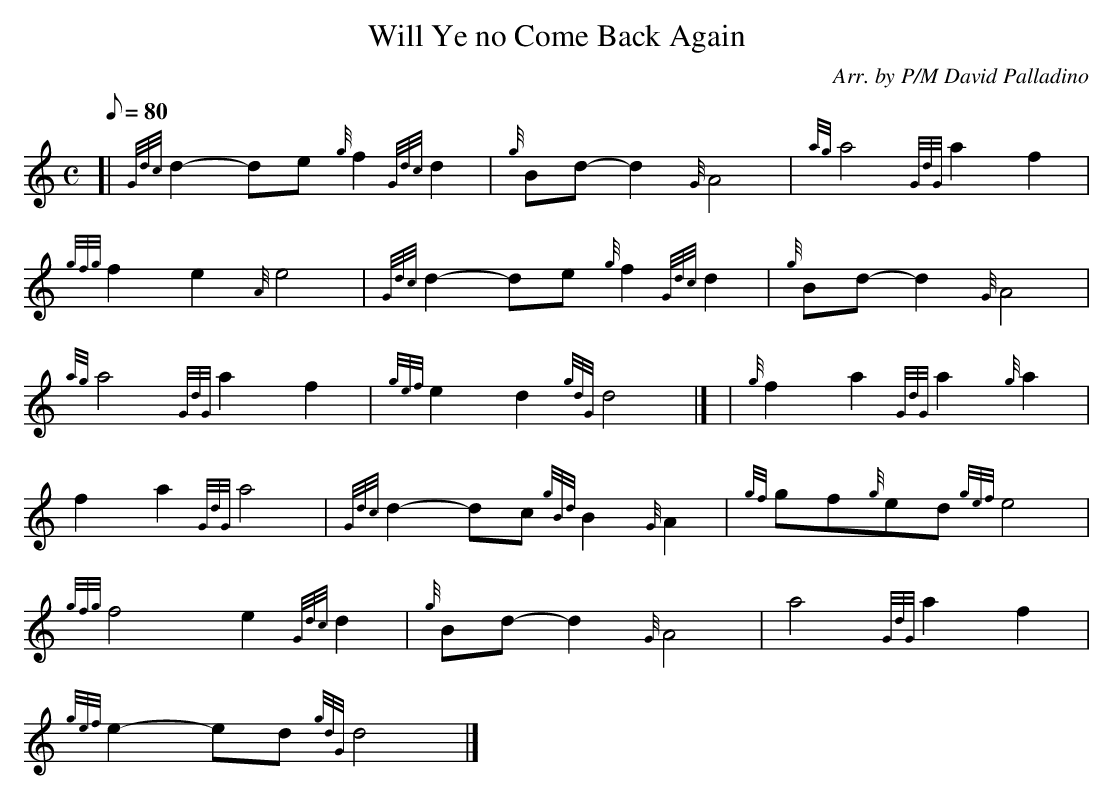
X:1
T:Will Ye no Come Back Again
M:C
L:1/8
Q:80
C:Arr. by P/M David Palladino
K:HP
[| {Gdc}d2-de{g}f2{Gdc}d2 | \
{g}Bd-d2{G}A4 | \
{ag}a4{GdG}a2f2 |
{gfg}f2e2{A}e4 | \
{Gdc}d2-de{g}f2{Gdc}d2 | \
{g}Bd-d2{G}A4 |
{ag}a4{GdG}a2f2 | \
{gef}e2d2{gdG}d4|] [ | \
{g}f2a2{GdG}a2{g}a2 |
f2a2{GdG}a4 | \
{Gdc}d2-dc{gBd}B2{G}A2 | \
{gf}gf{g}ed{gef}e4 |
{gfg}f4e2{Gdc}d2 | \
{g}Bd-d2{G}A4 | \
a4{GdG}a2f2 |
{gef}e2-ed{gdG}d4|]
